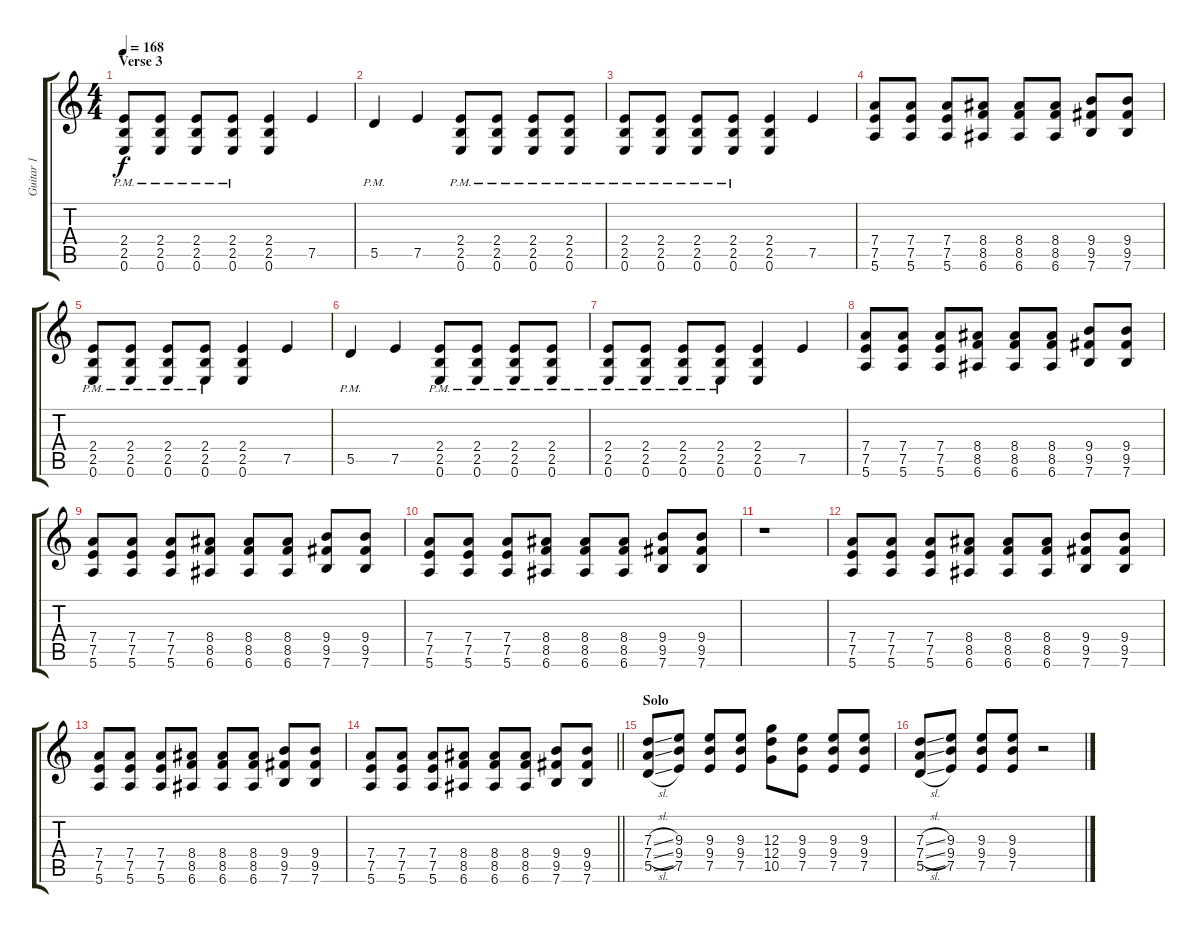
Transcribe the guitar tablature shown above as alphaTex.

\track ("Guitar 1" "Guitar 1") {instrument distortionguitar}
\staff {score tabs}
\tuning (E4 B3 G3 D3 A2 E2) {hide}
\ts (4 4)
\section ("" "Verse 3")
\tempo 168
\clef g2
\ks c
(2.4{pm} 2.5{pm} 0.6{pm}).8{dy f} (2.4{pm} 2.5{pm} 0.6{pm}).8 (2.4{pm} 2.5{pm} 0.6{pm}).8 (2.4{pm} 2.5{pm} 0.6{pm}).8 (2.4 2.5 0.6).4 7.5.4 |
5.5{pm}.4 7.5.4 (2.4{pm} 2.5{pm} 0.6{pm}).8 (2.4{pm} 2.5{pm} 0.6{pm}).8 (2.4{pm} 2.5{pm} 0.6{pm}).8 (2.4{pm} 2.5{pm} 0.6{pm}).8 |
(2.4{pm} 2.5{pm} 0.6{pm}).8 (2.4{pm} 2.5{pm} 0.6{pm}).8 (2.4{pm} 2.5{pm} 0.6{pm}).8 (2.4{pm} 2.5{pm} 0.6{pm}).8 (2.4 2.5 0.6).4 7.5.4 |
(7.4 7.5 5.6).8 (7.4 7.5 5.6).8 (7.4 7.5 5.6).8 (8.4 8.5 6.6).8 (8.4 8.5 6.6).8 (8.4 8.5 6.6).8 (9.4 9.5 7.6).8 (9.4 9.5 7.6).8 |
(2.4{pm} 2.5{pm} 0.6{pm}).8 (2.4{pm} 2.5{pm} 0.6{pm}).8 (2.4{pm} 2.5{pm} 0.6{pm}).8 (2.4{pm} 2.5{pm} 0.6{pm}).8 (2.4 2.5 0.6).4 7.5.4 |
5.5{pm}.4 7.5.4 (2.4{pm} 2.5{pm} 0.6{pm}).8 (2.4{pm} 2.5{pm} 0.6{pm}).8 (2.4{pm} 2.5{pm} 0.6{pm}).8 (2.4{pm} 2.5{pm} 0.6{pm}).8 |
(2.4{pm} 2.5{pm} 0.6{pm}).8 (2.4{pm} 2.5{pm} 0.6{pm}).8 (2.4{pm} 2.5{pm} 0.6{pm}).8 (2.4{pm} 2.5{pm} 0.6{pm}).8 (2.4 2.5 0.6).4 7.5.4 |
(7.4 7.5 5.6).8 (7.4 7.5 5.6).8 (7.4 7.5 5.6).8 (8.4 8.5 6.6).8 (8.4 8.5 6.6).8 (8.4 8.5 6.6).8 (9.4 9.5 7.6).8 (9.4 9.5 7.6).8 |
(7.4 7.5 5.6).8 (7.4 7.5 5.6).8 (7.4 7.5 5.6).8 (8.4 8.5 6.6).8 (8.4 8.5 6.6).8 (8.4 8.5 6.6).8 (9.4 9.5 7.6).8 (9.4 9.5 7.6).8 |
(7.4 7.5 5.6).8 (7.4 7.5 5.6).8 (7.4 7.5 5.6).8 (8.4 8.5 6.6).8 (8.4 8.5 6.6).8 (8.4 8.5 6.6).8 (9.4 9.5 7.6).8 (9.4 9.5 7.6).8 |
r.1 |
(7.4 7.5 5.6).8 (7.4 7.5 5.6).8 (7.4 7.5 5.6).8 (8.4 8.5 6.6).8 (8.4 8.5 6.6).8 (8.4 8.5 6.6).8 (9.4 9.5 7.6).8 (9.4 9.5 7.6).8 |
(7.4 7.5 5.6).8 (7.4 7.5 5.6).8 (7.4 7.5 5.6).8 (8.4 8.5 6.6).8 (8.4 8.5 6.6).8 (8.4 8.5 6.6).8 (9.4 9.5 7.6).8 (9.4 9.5 7.6).8 |
\barLineRight lightlight
(7.4 7.5 5.6).8 (7.4 7.5 5.6).8 (7.4 7.5 5.6).8 (8.4 8.5 6.6).8 (8.4 8.5 6.6).8 (8.4 8.5 6.6).8 (9.4 9.5 7.6).8 (9.4 9.5 7.6).8 |
\section ("" "Solo")
(7.3{sl} 7.4{sl} 5.5{sl}).8 (9.3 9.4 7.5).8 (9.3 9.4 7.5).8 (9.3 9.4 7.5).8 (12.3 12.4 10.5).8 (9.3 9.4 7.5).8 (9.3 9.4 7.5).8 (9.3 9.4 7.5).8 |
(7.3{sl} 7.4{sl} 5.5{sl}).8 (9.3 9.4 7.5).8 (9.3 9.4 7.5).8 (9.3 9.4 7.5).8 r.2
